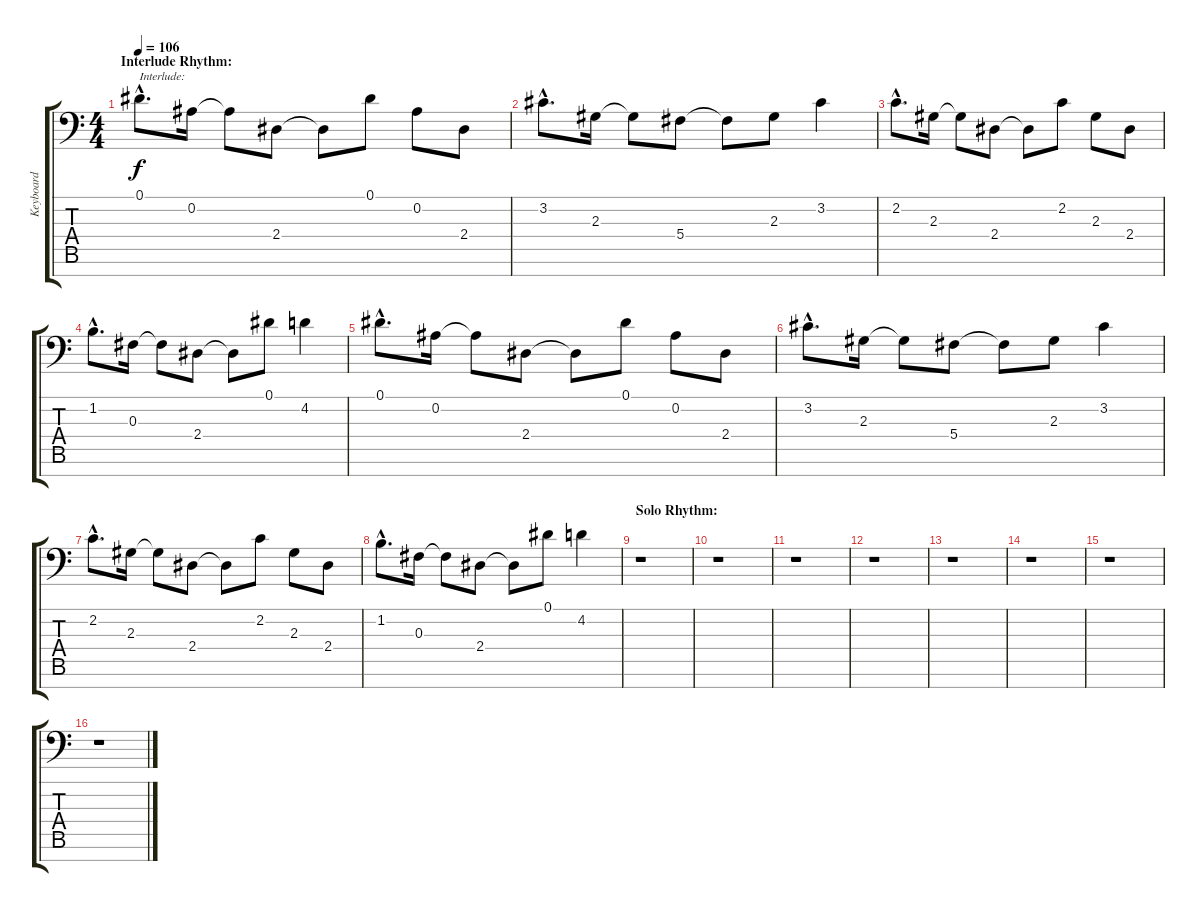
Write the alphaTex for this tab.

\track ("Keyboard" "Keyboard") {instrument lead5charang}
\staff {score tabs}
\tuning (Eb4 Bb3 Gb3 Db3 Ab2 Eb2 Bb1) {hide}
\ts (4 4)
\section ("" "Interlude Rhythm:")
\tempo 106
\clef f4
\ks c
0.1{hac}.8{d txt "Interlude:" dy f} 0.2.16 0.2{t}.8 2.4.8 2.4{t}.8 0.1.8 0.2.8 2.4.8 |
3.2{hac}.8{d} 2.3.16 2.3{t}.8 5.4.8 5.4{t}.8 2.3.8 3.2.4 |
2.2{hac}.8{d} 2.3.16 2.3{t}.8 2.4.8 2.4{t}.8 2.2.8 2.3.8 2.4.8 |
1.2{hac}.8{d} 0.3.16 0.3{t}.8 2.4.8 2.4{t}.8 0.1.8 4.2.4 |
0.1{hac}.8{d} 0.2.16 0.2{t}.8 2.4.8 2.4{t}.8 0.1.8 0.2.8 2.4.8 |
3.2{hac}.8{d} 2.3.16 2.3{t}.8 5.4.8 5.4{t}.8 2.3.8 3.2.4 |
2.2{hac}.8{d} 2.3.16 2.3{t}.8 2.4.8 2.4{t}.8 2.2.8 2.3.8 2.4.8 |
1.2{hac}.8{d} 0.3.16 0.3{t}.8 2.4.8 2.4{t}.8 0.1.8 4.2.4 |
\section ("" "Solo Rhythm:")
r.1 |
r.1 |
r.1 |
r.1 |
r.1 |
r.1 |
r.1 |
r.1
